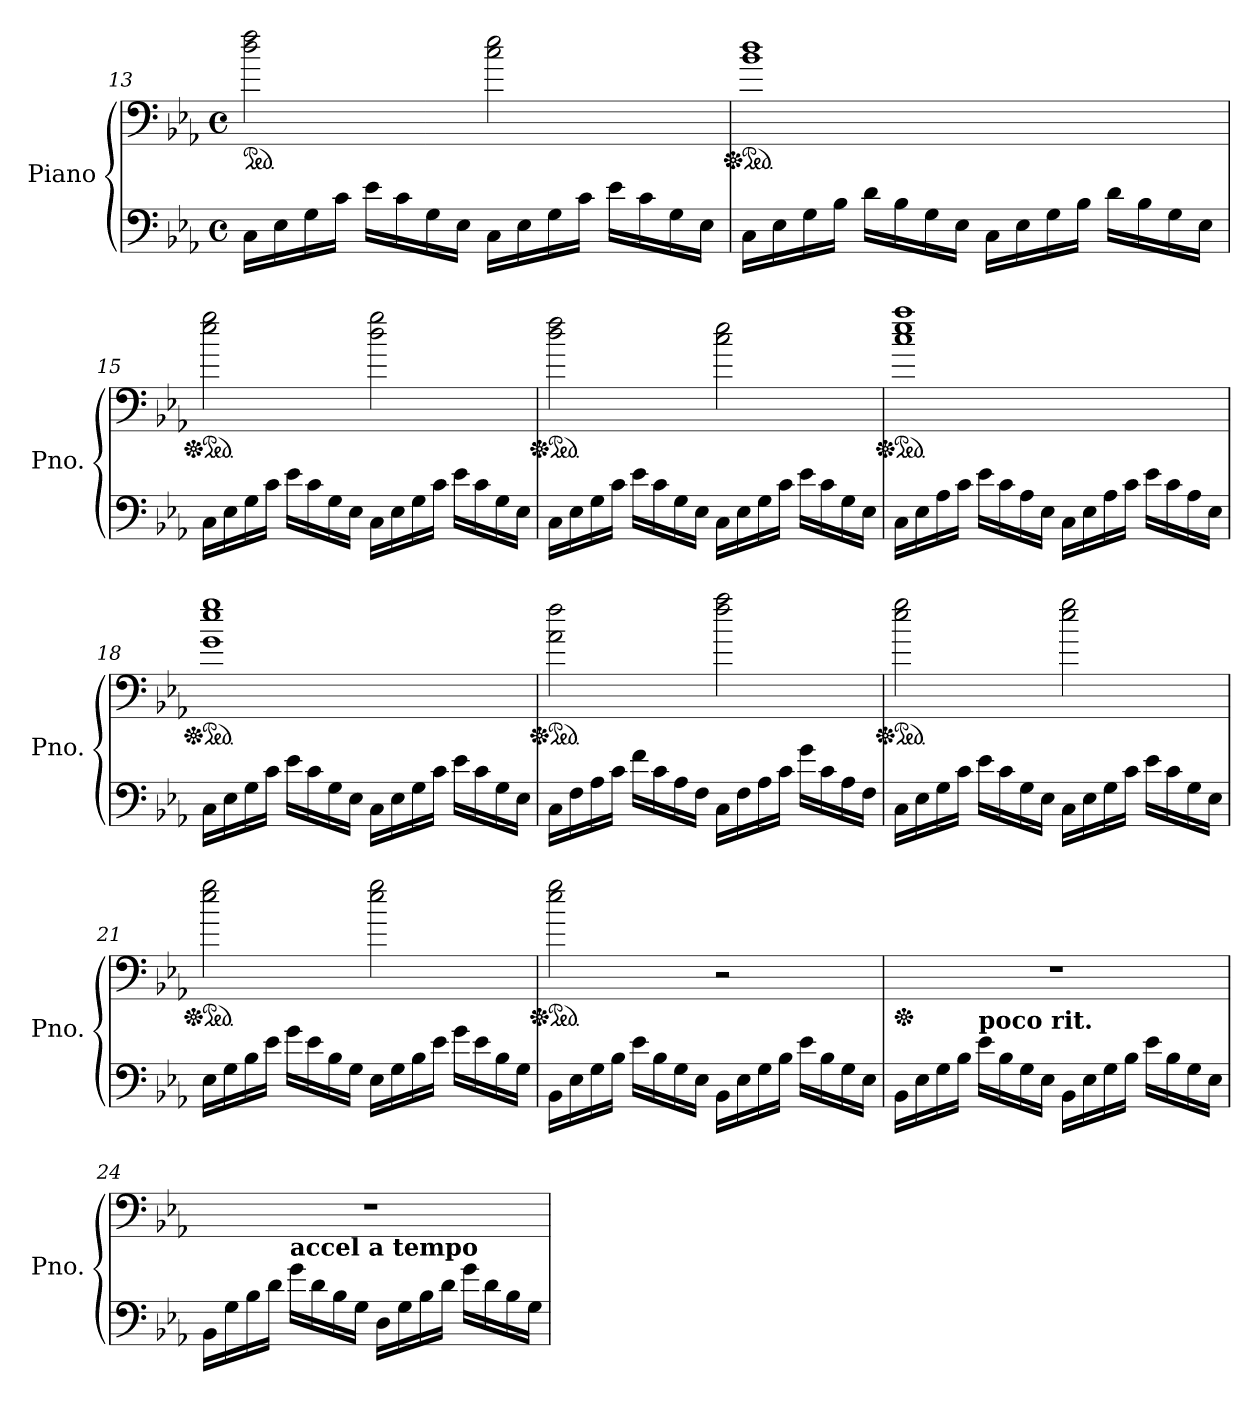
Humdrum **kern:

**kern	**kern
*part1	*part1
*staff2	*staff1
*I"Piano	*
*I'Pno.	*
*clefF4	*clefF4
*k[b-e-a-]	*k[b-e-a-]
*M4/4	*M4/4
*met(c)	*met(c)
*	*ped
=13	=13
16C\LL	2dd\ 2ff\
16E-\	.
16G\	.
16c\JJ	.
16e-\LL	.
16c\	.
16G\	.
16E-\JJ	.
16C\LL	2cc\ 2ee-\
16E-\	.
16G\	.
16c\JJ	.
16e-\LL	.
16c\	.
16G\	.
16E-\JJ	.
!!LO:LB:g=z
=14	=14
*	*Xped
*	*ped
16C\LL	1b- 1dd
16E-\	.
16G\	.
16B-\JJ	.
16d\LL	.
16B-\	.
16G\	.
16E-\JJ	.
16C\LL	.
16E-\	.
16G\	.
16B-\JJ	.
16d\LL	.
16B-\	.
16G\	.
16E-\JJ	.
=15	=15
*	*Xped
*	*ped
16C\LL	2ee-\ 2gg\
16E-\	.
16G\	.
16c\JJ	.
16e-\LL	.
16c\	.
16G\	.
16E-\JJ	.
16C\LL	2dd\ 2gg\
16E-\	.
16G\	.
16c\JJ	.
16e-\LL	.
16c\	.
16G\	.
16E-\JJ	.
!!LO:LB:g=z
=16	=16
*	*Xped
*	*ped
16C\LL	2dd\ 2ff\
16E-\	.
16G\	.
16c\JJ	.
16e-\LL	.
16c\	.
16G\	.
16E-\JJ	.
16C\LL	2cc\ 2ee-\
16E-\	.
16G\	.
16c\JJ	.
16e-\LL	.
16c\	.
16G\	.
16E-\JJ	.
=17	=17
*	*Xped
*	*ped
16C\LL	1cc 1ee- 1aa-
16E-\	.
16A-\	.
16c\JJ	.
16e-\LL	.
16c\	.
16A-\	.
16E-\JJ	.
16C\LL	.
16E-\	.
16A-\	.
16c\JJ	.
16e-\LL	.
16c\	.
16A-\	.
16E-\JJ	.
!!LO:LB:g=z
=18	=18
*	*Xped
*	*ped
16C\LL	1g 1ee- 1gg
16E-\	.
16G\	.
16c\JJ	.
16e-\LL	.
16c\	.
16G\	.
16E-\JJ	.
16C\LL	.
16E-\	.
16G\	.
16c\JJ	.
16e-\LL	.
16c\	.
16G\	.
16E-\JJ	.
=19	=19
*	*Xped
*	*ped
16C\LL	2a-\ 2ff\
16F\	.
16A-\	.
16c\JJ	.
16f\LL	.
16c\	.
16A-\	.
16F\JJ	.
16C\LL	2ff\ 2aa-\
16F\	.
16A-\	.
16c\JJ	.
16g\LL	.
16c\	.
16A-\	.
16F\JJ	.
!!LO:LB:g=z
=20	=20
*	*Xped
*	*ped
16C\LL	2ee-\ 2gg\
16E-\	.
16G\	.
16c\JJ	.
16e-\LL	.
16c\	.
16G\	.
16E-\JJ	.
16C\LL	2ee-\ 2gg\
16E-\	.
16G\	.
16c\JJ	.
16e-\LL	.
16c\	.
16G\	.
16E-\JJ	.
=21	=21
*	*Xped
*	*ped
16E-\LL	2ee-\ 2gg\
16G\	.
16B-\	.
16e-\JJ	.
16g\LL	.
16e-\	.
16B-\	.
16G\JJ	.
16E-\LL	2ee-\ 2gg\
16G\	.
16B-\	.
16e-\JJ	.
16g\LL	.
16e-\	.
16B-\	.
16G\JJ	.
!!LO:PB:g=z
=22	=22
*	*Xped
*	*ped
16BB-\LL	2ee-\ 2gg\
16E-\	.
16G\	.
16B-\JJ	.
16e-\LL	.
16B-\	.
16G\	.
16E-\JJ	.
16BB-\LL	2r
16E-\	.
16G\	.
16B-\JJ	.
16e-\LL	.
16B-\	.
16G\	.
16E-\JJ	.
=23	=23
*	*Xped
16BB-\LL	1r
16E-\	.
16G\	.
16B-\JJ	.
!LO:TX:a:B:t=poco rit.	!
16e-\LL	.
16B-\	.
16G\	.
16E-\JJ	.
16BB-\LL	.
16E-\	.
16G\	.
16B-\JJ	.
16e-\LL	.
16B-\	.
16G\	.
16E-\JJ	.
!!LO:LB:g=z
=24	=24
16BB-\LL	1r
16G\	.
16B-\	.
16d\JJ	.
!LO:TX:a:B:t=accel a tempo	!
16g\LL	.
16d\	.
16B-\	.
16G\JJ	.
16D\LL	.
16G\	.
16B-\	.
16d\JJ	.
16g\LL	.
16d\	.
16B-\	.
16G\JJ	.
=	=
*-	*-
